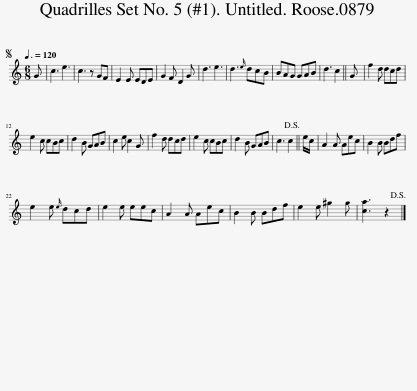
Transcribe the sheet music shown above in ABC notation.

X:1
L:1/8
Q:3/8=120
M:6/8
I:linebreak $
K:C
V:1 treble
V:1
S G | c3 e3 | c3 z GF | E2 E EDE | G2 F D2 G | %5
 d3 e3 | d3{e} dcB | BAG GAB | d3 c2 || G | %10
 f2 d dcd |$ e2 c cBc | d2 B GAB | c2 e c2 G | f2 d dcd | %15
 e2 c cBc | d2 B GAB | c3 c2!D.S.! || e/c/ | A2 A Aec | %20
 B2 B Bdf |$ e2 e{e} dcd | e2 e eec | A2 A Aec | B2 B Bdf | %25
 e2 e ^g2 g | [ca]3 z2!D.S.! |] %27
